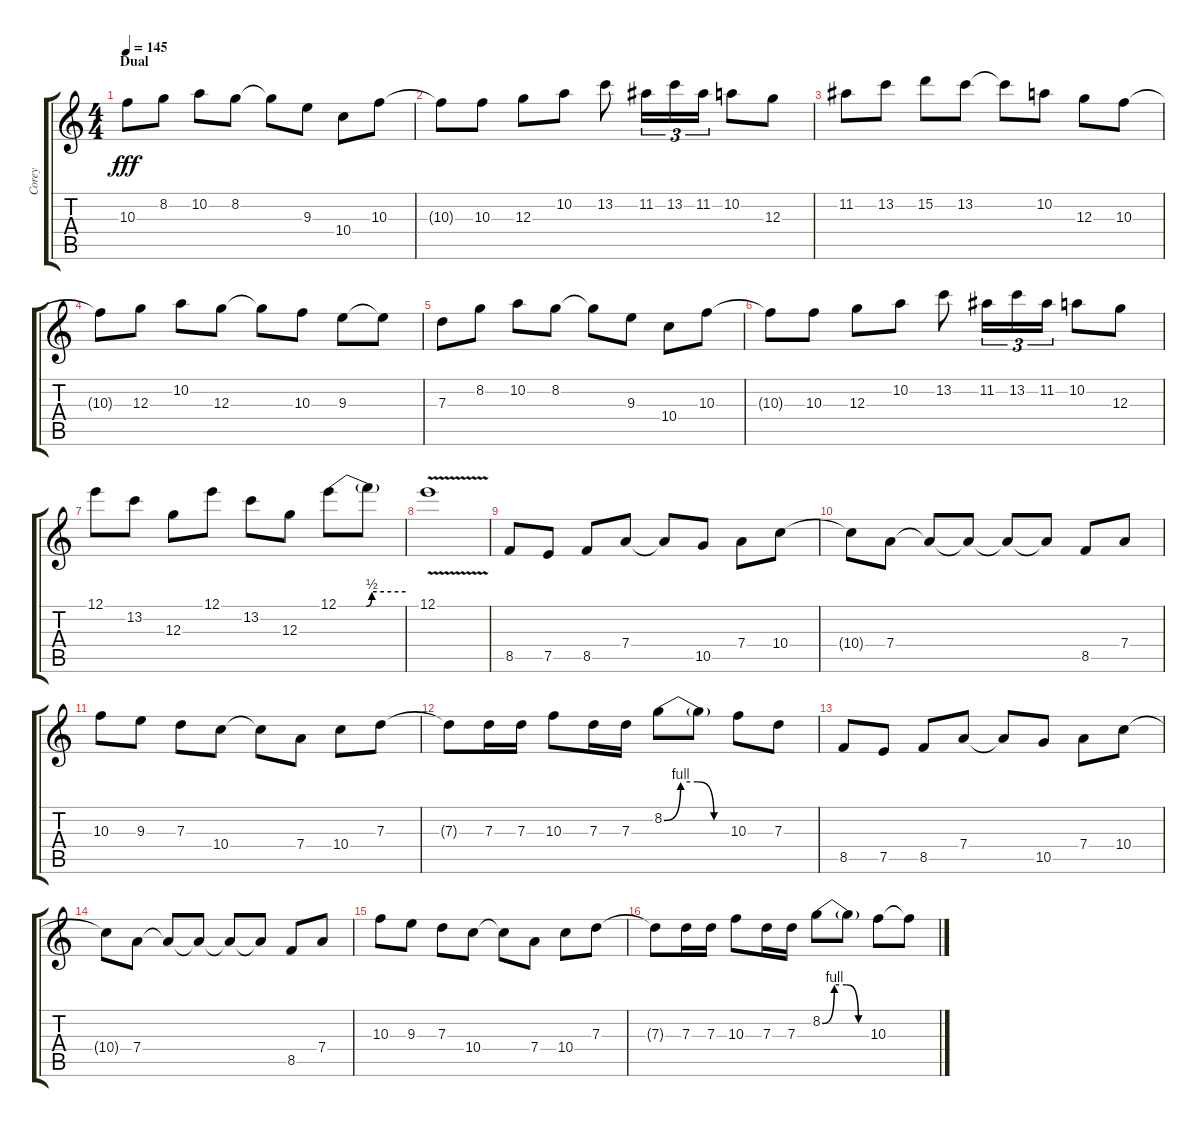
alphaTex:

\track ("Corey" "Corey") {instrument distortionguitar}
\staff {score tabs}
\tuning (E4 B3 G3 D3 A2 D2) {hide}
\ts (4 4)
\section ("" "Dual")
\tempo 145
\clef g2
\ks c
10.3{t}.8{dy fff} 8.2.8 10.2.8 8.2.8 8.2{t}.8 9.3.8 10.4.8 10.3.8 |
10.3{t}.8 10.3.8 12.3.8 10.2.8 13.2.8 11.2.16{tu (3 2)} 13.2.16{tu (3 2)} 11.2.16{tu (3 2)} 10.2.8 12.3.8 |
11.2.8 13.2.8 15.2.8 13.2.8 13.2{t}.8 10.2.8 12.3.8 10.3.8 |
10.3{t}.8 12.3.8 10.2.8 12.3.8 12.3{t}.8 10.3.8 9.3.8 9.3{t}.8 |
7.3.8 8.2.8 10.2.8 8.2.8 8.2{t}.8 9.3.8 10.4.8 10.3.8 |
10.3{t}.8 10.3.8 12.3.8 10.2.8 13.2.8 11.2.16{tu (3 2)} 13.2.16{tu (3 2)} 11.2.16{tu (3 2)} 10.2.8 12.3.8 |
12.1.8 13.2.8 12.3.8 12.1.8 13.2.8 12.3.8 12.1{be (custom 0 0 25 0 30 2 60 2)}.8 12.1{t}.8 |
12.1{v}.1 |
8.5.8 7.5.8 8.5.8 7.4.8 7.4{t}.8 10.5.8 7.4.8 10.4.8 |
10.4{t}.8 7.4.8 7.4{t}.8 7.4{t}.8 7.4{t}.8 7.4{t}.8 8.5.8 7.4.8 |
10.3.8 9.3.8 7.3.8 10.4.8 10.4{t}.8 7.4.8 10.4.8 7.3.8 |
7.3{t}.8 7.3.16 7.3.16 10.3.8 7.3.16 7.3.16 8.2{be (custom 0 0 15 4 30 4 45 0 60 0)}.8 8.2{t}.8 10.3.8 7.3.8 |
8.5.8 7.5.8 8.5.8 7.4.8 7.4{t}.8 10.5.8 7.4.8 10.4.8 |
10.4{t}.8 7.4.8 7.4{t}.8 7.4{t}.8 7.4{t}.8 7.4{t}.8 8.5.8 7.4.8 |
10.3.8 9.3.8 7.3.8 10.4.8 10.4{t}.8 7.4.8 10.4.8 7.3.8 |
7.3{t}.8 7.3.16 7.3.16 10.3.8 7.3.16 7.3.16 8.2{be (custom 0 0 15 4 30 4 45 0 60 0)}.8 8.2{t}.8 10.3.8 10.3{t}.8
